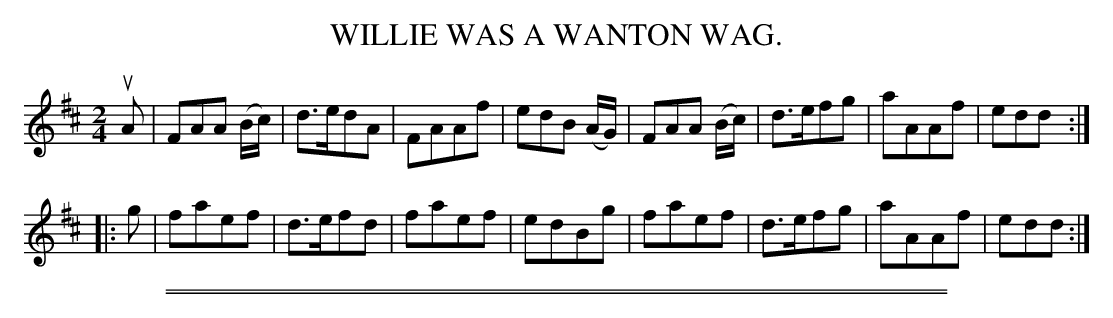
X:1
T: WILLIE WAS A WANTON WAG.
M: 2/4
L: 1/8
K: D
uA |\
FAA (B/c/) | d>edA | FAAf | edB (A/G/) |\
FAA (B/c/) | d>efg | aAAf | edd :|
|: g |\
faef | d>efd | faef | edBg |\
faef | d>efg | aAAf | edd :|
